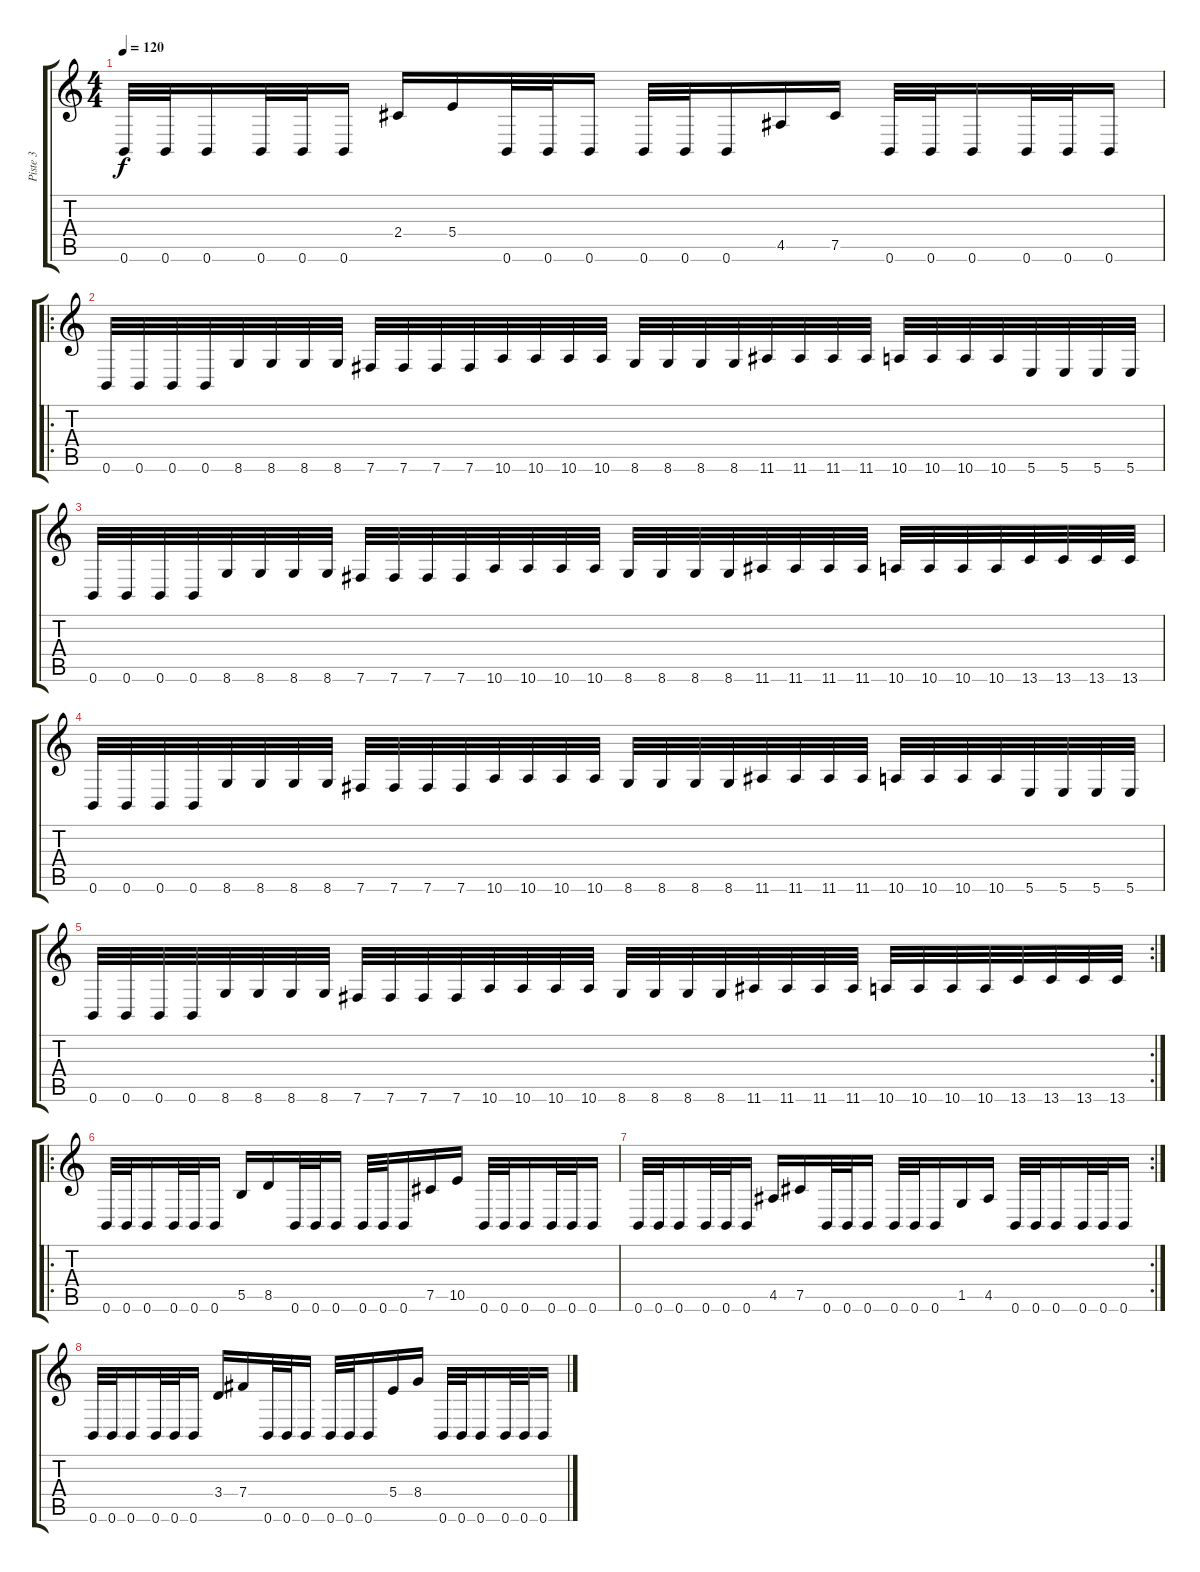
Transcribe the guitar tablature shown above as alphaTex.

\track ("Piste 3" "Piste 3") {instrument distortionguitar}
\staff {score tabs}
\tuning (Db4 Ab3 E3 B2 Gb2 B1) {hide}
\ts (4 4)
\tempo 120
\clef g2
\ks c
0.6.32{dy f} 0.6.32 0.6.16 0.6.32 0.6.32 0.6.16 2.4.16 5.4.16 0.6.32 0.6.32 0.6.16 0.6.32 0.6.32 0.6.16 4.5.16 7.5.16 0.6.32 0.6.32 0.6.16 0.6.32 0.6.32 0.6.16 |
\ro
0.6.32 0.6.32 0.6.32 0.6.32 8.6.32 8.6.32 8.6.32 8.6.32 7.6.32 7.6.32 7.6.32 7.6.32 10.6.32 10.6.32 10.6.32 10.6.32 8.6.32 8.6.32 8.6.32 8.6.32 11.6.32 11.6.32 11.6.32 11.6.32 10.6.32 10.6.32 10.6.32 10.6.32 5.6.32 5.6.32 5.6.32 5.6.32 |
0.6.32 0.6.32 0.6.32 0.6.32 8.6.32 8.6.32 8.6.32 8.6.32 7.6.32 7.6.32 7.6.32 7.6.32 10.6.32 10.6.32 10.6.32 10.6.32 8.6.32 8.6.32 8.6.32 8.6.32 11.6.32 11.6.32 11.6.32 11.6.32 10.6.32 10.6.32 10.6.32 10.6.32 13.6.32 13.6.32 13.6.32 13.6.32 |
0.6.32 0.6.32 0.6.32 0.6.32 8.6.32 8.6.32 8.6.32 8.6.32 7.6.32 7.6.32 7.6.32 7.6.32 10.6.32 10.6.32 10.6.32 10.6.32 8.6.32 8.6.32 8.6.32 8.6.32 11.6.32 11.6.32 11.6.32 11.6.32 10.6.32 10.6.32 10.6.32 10.6.32 5.6.32 5.6.32 5.6.32 5.6.32 |
\rc 2
0.6.32 0.6.32 0.6.32 0.6.32 8.6.32 8.6.32 8.6.32 8.6.32 7.6.32 7.6.32 7.6.32 7.6.32 10.6.32 10.6.32 10.6.32 10.6.32 8.6.32 8.6.32 8.6.32 8.6.32 11.6.32 11.6.32 11.6.32 11.6.32 10.6.32 10.6.32 10.6.32 10.6.32 13.6.32 13.6.32 13.6.32 13.6.32 |
\ro
0.6.32 0.6.32 0.6.16 0.6.32 0.6.32 0.6.16 5.5.16 8.5.16 0.6.32 0.6.32 0.6.16 0.6.32 0.6.32 0.6.16 7.5.16 10.5.16 0.6.32 0.6.32 0.6.16 0.6.32 0.6.32 0.6.16 |
\rc 2
0.6.32 0.6.32 0.6.16 0.6.32 0.6.32 0.6.16 4.5.16 7.5.16 0.6.32 0.6.32 0.6.16 0.6.32 0.6.32 0.6.16 1.5.16 4.5.16 0.6.32 0.6.32 0.6.16 0.6.32 0.6.32 0.6.16 |
0.6.32 0.6.32 0.6.16 0.6.32 0.6.32 0.6.16 3.4.16 7.4.16 0.6.32 0.6.32 0.6.16 0.6.32 0.6.32 0.6.16 5.4.16 8.4.16 0.6.32 0.6.32 0.6.16 0.6.32 0.6.32 0.6.16
